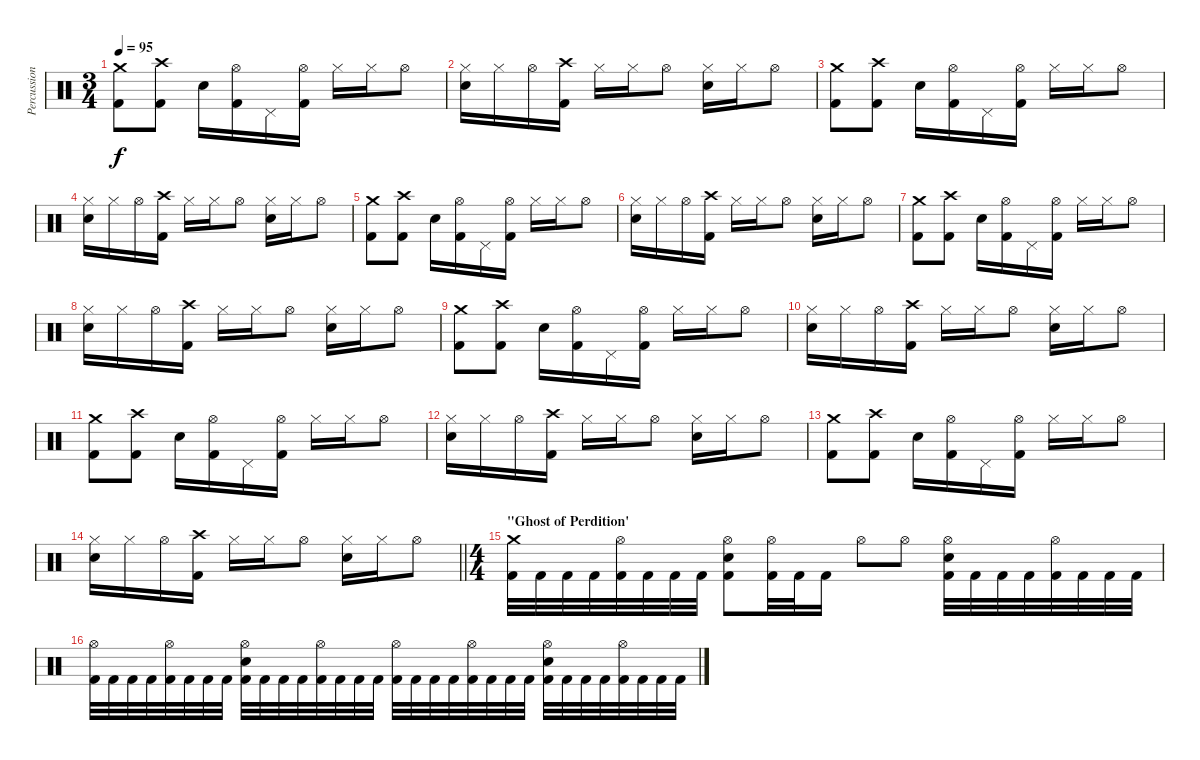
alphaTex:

\track ("Percussion" "Percussion") {instrument percussion}
\staff {score}
\articulation defaults
\ts (3 4)
\tempo 95
\clef neutral
\ks c
("Crash medium (hit)" "Kick (hit) 2").8{dy f} ("Crash high (hit)" "Kick (hit) 2").8 "Electric Snare (hit)".16 ("Hi-Hat (open)" "Kick (hit) 2").16 "Pedal Hi-Hat (hit)".16 ("Hi-Hat (open)" "Kick (hit) 2").16 "Hi-Hat (closed)".16 "Hi-Hat (closed)".16 "Hi-Hat (open)".8 |
("Hi-Hat (closed)" "Electric Snare (hit)").16 "Hi-Hat (closed)".16 "Hi-Hat (open)".16 ("Crash high (hit)" "Kick (hit) 2").16 "Hi-Hat (closed)".16 "Hi-Hat (closed)".16 "Hi-Hat (open)".8 ("Hi-Hat (closed)" "Electric Snare (hit)").16 "Hi-Hat (closed)".16 "Hi-Hat (open)".8 |
("Crash medium (hit)" "Kick (hit) 2").8 ("Crash high (hit)" "Kick (hit) 2").8 "Electric Snare (hit)".16 ("Hi-Hat (open)" "Kick (hit) 2").16 "Pedal Hi-Hat (hit)".16 ("Hi-Hat (open)" "Kick (hit) 2").16 "Hi-Hat (closed)".16 "Hi-Hat (closed)".16 "Hi-Hat (open)".8 |
("Hi-Hat (closed)" "Electric Snare (hit)").16 "Hi-Hat (closed)".16 "Hi-Hat (open)".16 ("Crash high (hit)" "Kick (hit) 2").16 "Hi-Hat (closed)".16 "Hi-Hat (closed)".16 "Hi-Hat (open)".8 ("Hi-Hat (closed)" "Electric Snare (hit)").16 "Hi-Hat (closed)".16 "Hi-Hat (open)".8 |
("Crash medium (hit)" "Kick (hit) 2").8 ("Crash high (hit)" "Kick (hit) 2").8 "Electric Snare (hit)".16 ("Hi-Hat (open)" "Kick (hit) 2").16 "Pedal Hi-Hat (hit)".16 ("Hi-Hat (open)" "Kick (hit) 2").16 "Hi-Hat (closed)".16 "Hi-Hat (closed)".16 "Hi-Hat (open)".8 |
("Hi-Hat (closed)" "Electric Snare (hit)").16 "Hi-Hat (closed)".16 "Hi-Hat (open)".16 ("Crash high (hit)" "Kick (hit) 2").16 "Hi-Hat (closed)".16 "Hi-Hat (closed)".16 "Hi-Hat (open)".8 ("Hi-Hat (closed)" "Electric Snare (hit)").16 "Hi-Hat (closed)".16 "Hi-Hat (open)".8 |
("Crash medium (hit)" "Kick (hit) 2").8 ("Crash high (hit)" "Kick (hit) 2").8 "Electric Snare (hit)".16 ("Hi-Hat (open)" "Kick (hit) 2").16 "Pedal Hi-Hat (hit)".16 ("Hi-Hat (open)" "Kick (hit) 2").16 "Hi-Hat (closed)".16 "Hi-Hat (closed)".16 "Hi-Hat (open)".8 |
("Hi-Hat (closed)" "Electric Snare (hit)").16 "Hi-Hat (closed)".16 "Hi-Hat (open)".16 ("Crash high (hit)" "Kick (hit) 2").16 "Hi-Hat (closed)".16 "Hi-Hat (closed)".16 "Hi-Hat (open)".8 ("Hi-Hat (closed)" "Electric Snare (hit)").16 "Hi-Hat (closed)".16 "Hi-Hat (open)".8 |
("Crash medium (hit)" "Kick (hit) 2").8 ("Crash high (hit)" "Kick (hit) 2").8 "Electric Snare (hit)".16 ("Hi-Hat (open)" "Kick (hit) 2").16 "Pedal Hi-Hat (hit)".16 ("Hi-Hat (open)" "Kick (hit) 2").16 "Hi-Hat (closed)".16 "Hi-Hat (closed)".16 "Hi-Hat (open)".8 |
("Hi-Hat (closed)" "Electric Snare (hit)").16 "Hi-Hat (closed)".16 "Hi-Hat (open)".16 ("Crash high (hit)" "Kick (hit) 2").16 "Hi-Hat (closed)".16 "Hi-Hat (closed)".16 "Hi-Hat (open)".8 ("Hi-Hat (closed)" "Electric Snare (hit)").16 "Hi-Hat (closed)".16 "Hi-Hat (open)".8 |
("Crash medium (hit)" "Kick (hit) 2").8 ("Crash high (hit)" "Kick (hit) 2").8 "Electric Snare (hit)".16 ("Hi-Hat (open)" "Kick (hit) 2").16 "Pedal Hi-Hat (hit)".16 ("Hi-Hat (open)" "Kick (hit) 2").16 "Hi-Hat (closed)".16 "Hi-Hat (closed)".16 "Hi-Hat (open)".8 |
("Hi-Hat (closed)" "Electric Snare (hit)").16 "Hi-Hat (closed)".16 "Hi-Hat (open)".16 ("Crash high (hit)" "Kick (hit) 2").16 "Hi-Hat (closed)".16 "Hi-Hat (closed)".16 "Hi-Hat (open)".8 ("Hi-Hat (closed)" "Electric Snare (hit)").16 "Hi-Hat (closed)".16 "Hi-Hat (open)".8 |
("Crash medium (hit)" "Kick (hit) 2").8 ("Crash high (hit)" "Kick (hit) 2").8 "Electric Snare (hit)".16 ("Hi-Hat (open)" "Kick (hit) 2").16 "Pedal Hi-Hat (hit)".16 ("Hi-Hat (open)" "Kick (hit) 2").16 "Hi-Hat (closed)".16 "Hi-Hat (closed)".16 "Hi-Hat (open)".8 |
\barLineRight lightlight
("Hi-Hat (closed)" "Electric Snare (hit)").16 "Hi-Hat (closed)".16 "Hi-Hat (open)".16 ("Crash high (hit)" "Kick (hit) 2").16 "Hi-Hat (closed)".16 "Hi-Hat (closed)".16 "Hi-Hat (open)".8 ("Hi-Hat (closed)" "Electric Snare (hit)").16 "Hi-Hat (closed)".16 "Hi-Hat (open)".8 |
\ts (4 4)
\section ("" "\"Ghost of Perdition'")
("Crash medium (hit)" "Kick (hit) 2").32 "Kick (hit) 2".32 "Kick (hit) 2".32 "Kick (hit) 2".32 ("Hi-Hat (open)" "Kick (hit) 2").32 "Kick (hit) 2".32 "Kick (hit) 2".32 "Kick (hit) 2".32 ("Hi-Hat (open)" "Electric Snare (hit)" "Kick (hit) 2").8 ("Hi-Hat (open)" "Kick (hit) 2").32 "Kick (hit) 2".32 "Kick (hit) 2".16 "Hi-Hat (open)".8 "Hi-Hat (open)".8 ("Hi-Hat (open)" "Electric Snare (hit)" "Kick (hit) 2").32 "Kick (hit) 2".32 "Kick (hit) 2".32 "Kick (hit) 2".32 ("Hi-Hat (open)" "Kick (hit) 2").32 "Kick (hit) 2".32 "Kick (hit) 2".32 "Kick (hit) 2".32 |
("Hi-Hat (open)" "Kick (hit) 2").32 "Kick (hit) 2".32 "Kick (hit) 2".32 "Kick (hit) 2".32 ("Hi-Hat (open)" "Kick (hit) 2").32 "Kick (hit) 2".32 "Kick (hit) 2".32 "Kick (hit) 2".32 ("Hi-Hat (open)" "Electric Snare (hit)" "Kick (hit) 2").32 "Kick (hit) 2".32 "Kick (hit) 2".32 "Kick (hit) 2".32 ("Hi-Hat (open)" "Kick (hit) 2").32 "Kick (hit) 2".32 "Kick (hit) 2".32 "Kick (hit) 2".32 ("Hi-Hat (open)" "Kick (hit) 2").32 "Kick (hit) 2".32 "Kick (hit) 2".32 "Kick (hit) 2".32 ("Hi-Hat (open)" "Kick (hit) 2").32 "Kick (hit) 2".32 "Kick (hit) 2".32 "Kick (hit) 2".32 ("Hi-Hat (open)" "Electric Snare (hit)" "Kick (hit) 2").32 "Kick (hit) 2".32 "Kick (hit) 2".32 "Kick (hit) 2".32 ("Hi-Hat (open)" "Kick (hit) 2").32 "Kick (hit) 2".32 "Kick (hit) 2".32 "Kick (hit) 2".32
